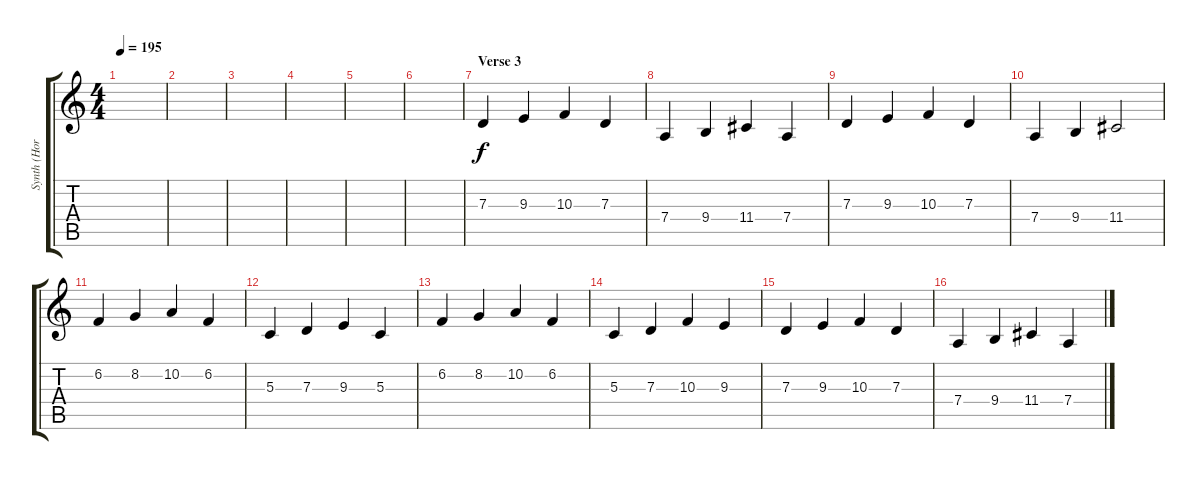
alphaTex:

\track ("Synth (Horn)" "Synth (Hor") {instrument frenchhorn}
\staff {score tabs}
\tuning (E4 B3 G3 D3 A2 E2) {hide}
\ts (4 4)
\tempo 195
\clef g2
\ks c
|
|
|
|
|
|
\section ("" "Verse 3")
7.3.4 9.3.4 10.3.4 7.3.4 |
7.4.4 9.4.4 11.4.4 7.4.4 |
7.3.4 9.3.4 10.3.4 7.3.4 |
7.4.4 9.4.4 11.4.2 |
6.2.4 8.2.4 10.2.4 6.2.4 |
5.3.4 7.3.4 9.3.4 5.3.4 |
6.2.4 8.2.4 10.2.4 6.2.4 |
5.3.4 7.3.4 10.3.4 9.3.4 |
7.3.4 9.3.4 10.3.4 7.3.4 |
7.4.4 9.4.4 11.4.4 7.4.4
